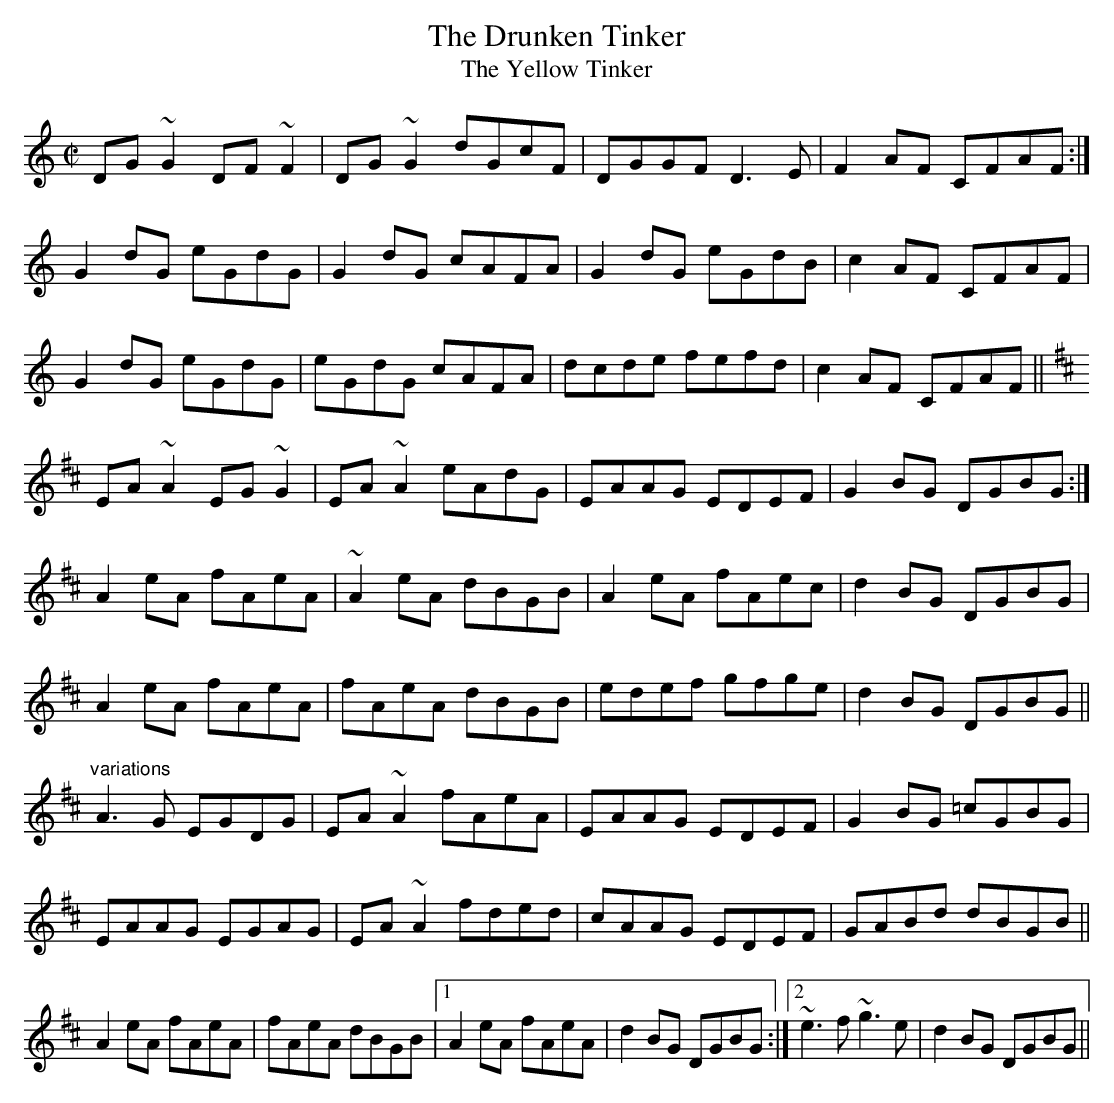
X:1
T:Drunken Tinker, The
T:Yellow Tinker, The
M:C|
K:Gmix
DG~G2 DF~F2|DG~G2 dGcF|DGGF D3E|F2AF CFAF:|
G2dG eGdG|G2dG cAFA|G2dG eGdB|c2AF CFAF|
G2dG eGdG|eGdG cAFA|dcde fefd|c2AF CFAF||
K:Amix
EA~A2 EG~G2|EA~A2 eAdG|EAAG EDEF|G2BG DGBG:|
A2eA fAeA|~A2eA dBGB|A2eA fAec|d2BG DGBG|
A2eA fAeA|fAeA dBGB|edef gfge|d2BG DGBG||
"variations"
A3G EGDG|EA~A2 fAeA|EAAG EDEF|G2BG =cGBG|
EAAG EGAG|EA~A2 fded|cAAG EDEF|GABd dBGB||
A2eA fAeA|fAeA dBGB|1 A2eA fAeA|d2BG DGBG:|2 ~e3f ~g3e|d2BG DGBG||
